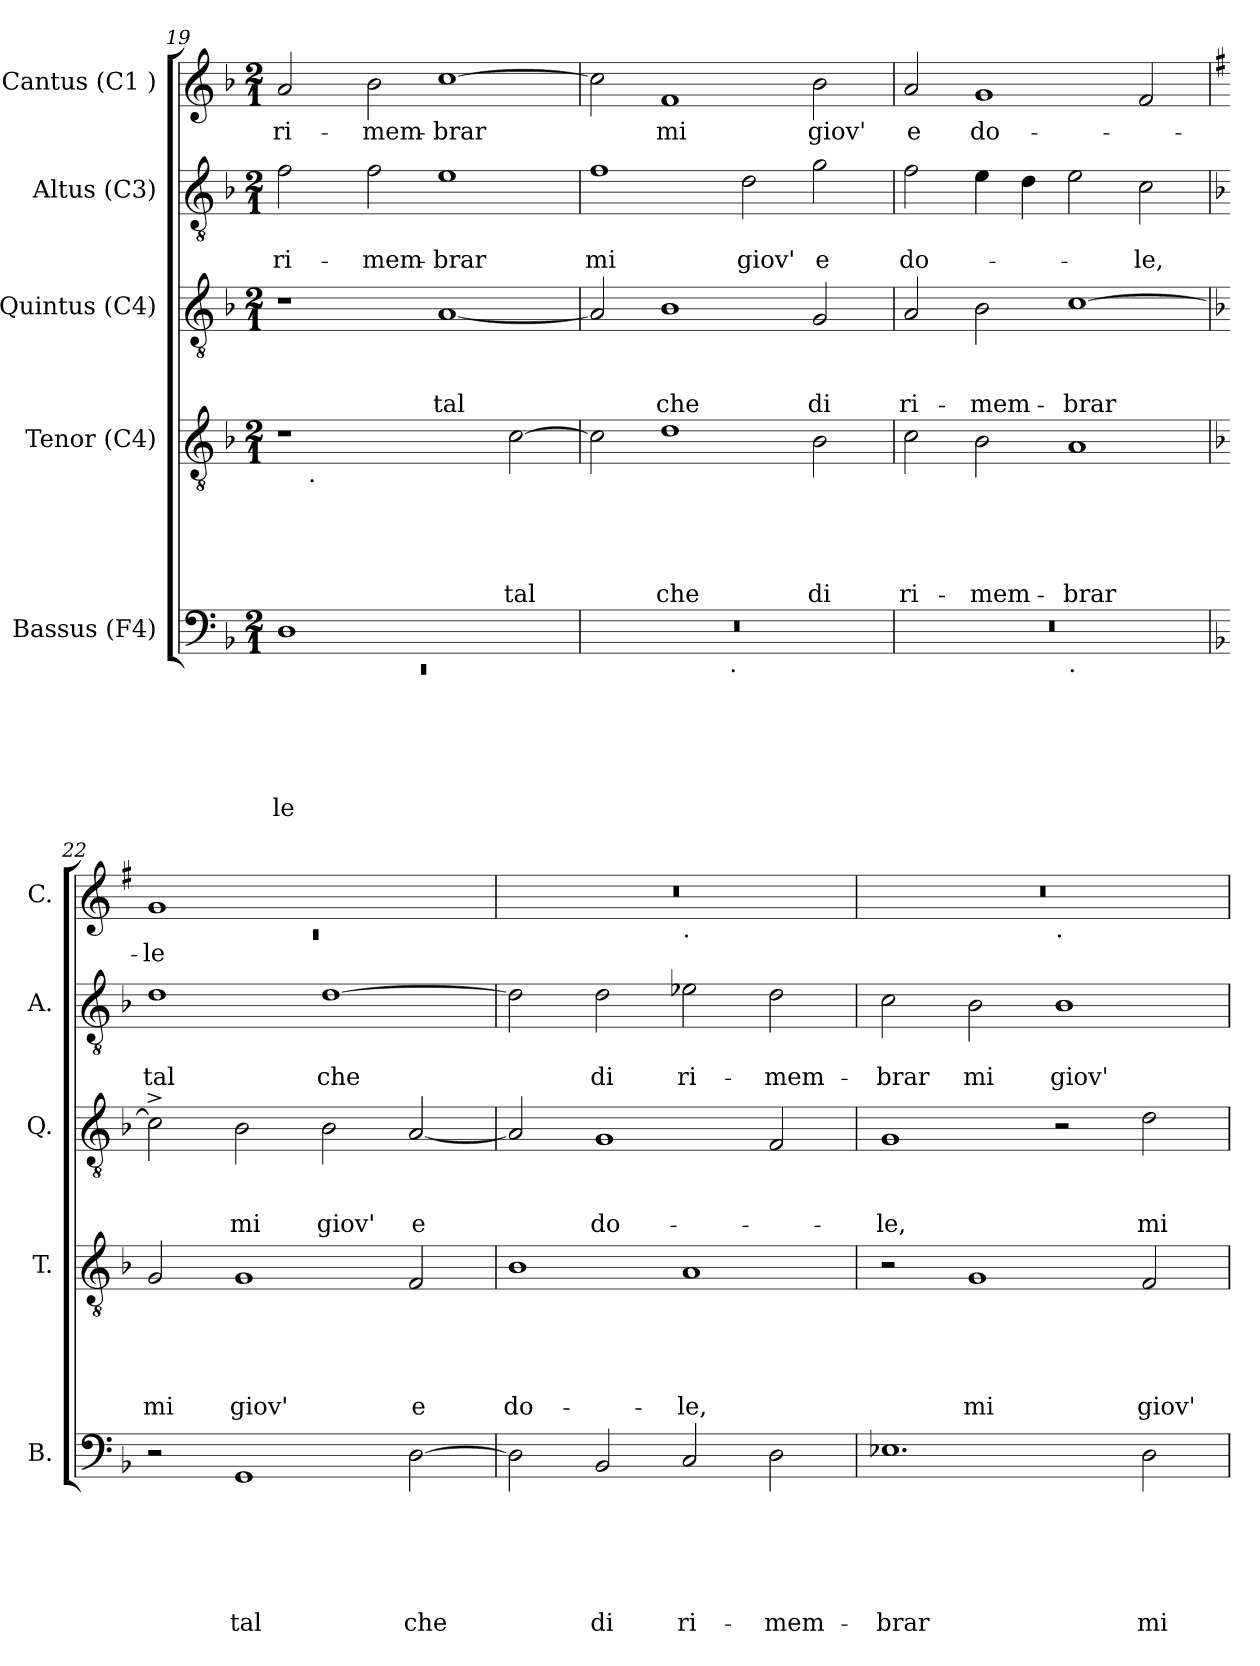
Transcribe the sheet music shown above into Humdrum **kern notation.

**kern	**text	**text	**text	**text	**text	**text	**kern	**text	**text	**text	**text	**text	**kern	**text	**text	**text	**kern	**text	**text	**kern	**text
*part5	*part5	*part5	*part5	*part5	*part5	*part5	*part4	*part4	*part4	*part4	*part4	*part4	*part3	*part3	*part3	*part3	*part2	*part2	*part2	*part1	*part1
*staff5	*staff5	*staff5	*staff5	*staff5	*staff5	*staff5	*staff4	*staff4	*staff4	*staff4	*staff4	*staff4	*staff3	*staff3	*staff3	*staff3	*staff2	*staff2	*staff2	*staff1	*staff1
*I"Bassus (F4)	*	*	*	*	*	*	*I"Tenor (C4)	*	*	*	*	*	*I"Quintus (C4)	*	*	*	*I"Altus (C3)	*	*	*I"Cantus (C1 )	*
*I'B.	*	*	*	*	*	*	*I'T.	*	*	*	*	*	*I'Q.	*	*	*	*I'A.	*	*	*I'C.	*
*clefF4	*	*	*	*	*	*	*clefGv2	*	*	*	*	*	*clefGv2	*	*	*	*clefGv2	*	*	*clefG2	*
*k[b-]	*	*	*	*	*	*	*k[b-]	*	*	*	*	*	*k[b-]	*	*	*	*k[b-]	*	*	*k[b-]	*
*F:	*	*	*	*	*	*	*F:	*	*	*	*	*	*F:	*	*	*	*F:	*	*	*F:	*
*M2/1	*	*	*	*	*	*	*M2/1	*	*	*	*	*	*M2/1	*	*	*	*M2/1	*	*	*M2/1	*
=19	=19	=19	=19	=19	=19	=19	=19	=19	=19	=19	=19	=19	=19	=19	=19	=19	=19	=19	=19	=19	=19
*^	*	*	*	*	*	*	*	*	*	*	*	*	*	*	*	*	*	*	*	*	*
!	!LO:N:vis=1	!	!	!	!	!	!LO:LY:b	!	!	!	!	!	!	!	!	!	!	!	!	!LO:LY:b	!	!LO:LY:b
*	*	*	*	*	*	*	*	*^	*	*	*	*	*	*	*	*	*	*	*	*	*	*
1D	0rEE	.	.	.	.	.	-le	1r	8ryy	.	.	.	.	.	1r	.	.	.	2f\	.	ri-	2a/	ri-
!	!	!	!	!	!	!	!	!	!LO:TX:b:t=.	!	!	!	!	!	!	!	!	!	!	!	!	!	!
.	.	.	.	.	.	.	.	.	1...ryy	.	.	.	.	.	.	.	.	.	.	.	.	.	.
!	!	!	!	!	!	!	!	!	!	!	!	!	!	!	!	!	!	!	!	!	!LO:LY:b	!	!LO:LY:b
.	.	.	.	.	.	.	.	.	.	.	.	.	.	.	.	.	.	.	2f\	.	-mem-	2b-\	-mem-
!	!	!	!	!	!	!	!	!	!	!	!	!	!	!	!	!	!	!LO:LY:b	!	!	!LO:LY:b	!	!LO:LY:b
1ryy	.	.	.	.	.	.	.	2ryy	.	.	.	.	.	.	[<1A	.	.	tal	1e	.	-brar	[>1cc	-brar
!	!	!	!	!	!	!	!	!	!	!	!	!	!	!LO:LY:b	!	!	!	!	!	!	!	!	!
.	.	.	.	.	.	.	.	[>2c\	.	.	.	.	.	tal	.	.	.	.	.	.	.	.	.
=20	=20	=20	=20	=20	=20	=20	=20	=20	=20	=20	=20	=20	=20	=20	=20	=20	=20	=20	=20	=20	=20	=20	=20
!	!	!	!	!	!	!	!	!	!	!	!	!	!	!	!	!	!	!	!	!	!LO:LY:b	!	!
*	*	*	*	*	*	*	*	*v	*v	*	*	*	*	*	*	*	*	*	*	*	*	*	*
0r	2ryy	.	.	.	.	.	.	2c\]	.	.	.	.	.	2A/]	.	.	.	1f	.	mi	2cc\]	.
!	!	!	!	!	!	!	!	!	!	!	!	!	!LO:LY:b	!	!	!	!LO:LY:b	!	!	!	!	!LO:LY:b
.	4...ryy	.	.	.	.	.	.	1d	.	.	.	.	che	1B-	.	.	che	.	.	.	1f	mi
!	!LO:TX:b:t=.	!	!	!	!	!	!	!	!	!	!	!	!	!	!	!	!	!	!	!	!	!
.	1ryy	.	.	.	.	.	.	.	.	.	.	.	.	.	.	.	.	.	.	.	.	.
!	!	!	!	!	!	!	!	!	!	!	!	!	!	!	!	!	!	!	!	!LO:LY:b	!	!
.	.	.	.	.	.	.	.	.	.	.	.	.	.	.	.	.	.	2d\	.	giov'	.	.
!	!	!	!	!	!	!	!	!	!	!	!	!	!LO:LY:b	!	!	!	!LO:LY:b	!	!	!LO:LY:b	!	!LO:LY:b
.	.	.	.	.	.	.	.	2B-\	.	.	.	.	di	2G/	.	.	di	2g\	.	e	2b-\	giov'
.	32ryy	.	.	.	.	.	.	.	.	.	.	.	.	.	.	.	.	.	.	.	.	.
!!LO:PB:g=z
=21	=21	=21	=21	=21	=21	=21	=21	=21	=21	=21	=21	=21	=21	=21	=21	=21	=21	=21	=21	=21	=21	=21
!	!	!	!	!	!	!	!	!	!	!	!	!	!LO:LY:b	!	!	!	!LO:LY:b	!	!	!LO:LY:b	!	!LO:LY:b
0r	1ryy	.	.	.	.	.	.	2c\	.	.	.	.	ri-	2A/	.	.	ri-	2f\	.	do-	2a/	e
!	!	!	!	!	!	!	!	!	!	!	!	!	!LO:LY:b	!	!	!	!LO:LY:b	!	!	!	!	!LO:LY:b
.	.	.	.	.	.	.	.	2B-\	.	.	.	.	-mem-	2B-\	.	.	-mem-	4e\	.	.	1g	do-
.	.	.	.	.	.	.	.	.	.	.	.	.	.	.	.	.	.	4d\	.	.	.	.
!	!LO:TX:b:t=.	!	!	!	!	!	!	!	!	!	!	!	!	!	!	!	!	!	!	!	!	!
!	!	!	!	!	!	!	!	!	!	!	!	!	!LO:LY:b	!	!	!	!LO:LY:b	!	!	!	!	!
.	1ryy	.	.	.	.	.	.	1A	.	.	.	.	-brar	[>1c	.	.	-brar	2e\	.	.	.	.
!	!	!	!	!	!	!	!	!	!	!	!	!	!	!	!	!	!	!	!	!LO:LY:b	!	!
.	.	.	.	.	.	.	.	.	.	.	.	.	.	.	.	.	.	2c\	.	-le,	2f/	.
*v	*v	*	*	*	*	*	*	*	*	*	*	*	*	*	*	*	*	*	*	*	*	*
=22	=22	=22	=22	=22	=22	=22	=22	=22	=22	=22	=22	=22	=22	=22	=22	=22	=22	=22	=22	=22	=22
*	*	*	*	*	*	*	*	*	*	*	*	*	*	*	*	*	*	*	*	*k[f#]	*
*	*	*	*	*	*	*	*	*	*	*	*	*	*	*	*	*	*	*	*	*G:	*
*^	*	*	*	*	*	*	*	*	*	*	*	*	*	*	*	*	*	*	*	*^	*
!	!	!	!	!	!	!	!	!	!	!	!	!	!LO:LY:b	!	!	!	!	!	!	!LO:LY:b	!	!LO:N:vis=1	!LO:LY:b
*v	*v	*	*	*	*	*	*	*	*	*	*	*	*	*	*	*	*	*	*	*	*	*	*
2r	.	.	.	.	.	.	2G/	.	.	.	.	mi	2c^>\]	.	.	.	1d	.	tal	1g	0rc	-le
!	!	!	!	!	!	!LO:LY:b	!	!	!	!	!	!LO:LY:b	!	!	!	!LO:LY:b	!	!	!	!	!	!
1GG	.	.	.	.	.	tal	1G	.	.	.	.	giov'	2B-\	.	.	mi	.	.	.	.	.	.
!	!	!	!	!	!	!	!	!	!	!	!	!	!	!	!	!LO:LY:b	!	!	!LO:LY:b	!	!	!
.	.	.	.	.	.	.	.	.	.	.	.	.	2B-\	.	.	giov'	[>1d	.	che	1ryy	.	.
!	!	!	!	!	!	!LO:LY:b	!	!	!	!	!	!LO:LY:b	!	!	!	!LO:LY:b:rj	!	!	!	!	!	!
[>2D\	.	.	.	.	.	che	2F/	.	.	.	.	e	[<2A/	.	.	e	.	.	.	.	.	.
=23	=23	=23	=23	=23	=23	=23	=23	=23	=23	=23	=23	=23	=23	=23	=23	=23	=23	=23	=23	=23	=23	=23
!	!	!	!	!	!	!	!	!	!	!	!	!LO:LY:b	!	!	!	!	!	!	!	!	!	!
2D\]	.	.	.	.	.	.	1B-	.	.	.	.	do-	2A/]	.	.	.	2d\]	.	.	0r	1ryy	.
!	!	!	!	!	!	!LO:LY:b	!	!	!	!	!	!	!	!	!	!LO:LY:b	!	!	!LO:LY:b	!	!	!
2BB-/	.	.	.	.	.	di	.	.	.	.	.	.	1G	.	.	do-	2d\	.	di	.	.	.
!	!	!	!	!	!	!	!	!	!	!	!	!	!	!	!	!	!	!	!	!	!LO:TX:b:t=.	!
!	!	!	!	!	!	!LO:LY:b	!	!	!	!	!	!LO:LY:b	!	!	!	!	!	!	!LO:LY:b	!	!	!
2C/	.	.	.	.	.	ri-	1A	.	.	.	.	-le,	.	.	.	.	2e-\	.	ri-	.	1ryy	.
!	!	!	!	!	!	!LO:LY:b	!	!	!	!	!	!	!	!	!	!	!	!	!LO:LY:b	!	!	!
2D\	.	.	.	.	.	-mem-	.	.	.	.	.	.	2F/	.	.	.	2d\	.	-mem-	.	.	.
=24	=24	=24	=24	=24	=24	=24	=24	=24	=24	=24	=24	=24	=24	=24	=24	=24	=24	=24	=24	=24	=24	=24
!	!	!	!	!	!	!LO:LY:b	!	!	!	!	!	!	!	!	!	!LO:LY:b	!	!	!LO:LY:b	!	!	!
1.E-	.	.	.	.	.	-brar	2r	.	.	.	.	.	1G	.	.	-le,	2c\	.	-brar	0r	1ryy	.
!	!	!	!	!	!	!	!	!	!	!	!	!LO:LY:b	!	!	!	!	!	!	!LO:LY:b	!	!	!
.	.	.	.	.	.	.	1G	.	.	.	.	mi	.	.	.	.	2B-\	.	mi	.	.	.
!	!	!	!	!	!	!	!	!	!	!	!	!	!	!	!	!	!	!	!	!	!LO:TX:b:t=.	!
!	!	!	!	!	!	!	!	!	!	!	!	!	!	!	!	!	!	!	!LO:LY:b	!	!	!
.	.	.	.	.	.	.	.	.	.	.	.	.	2r	.	.	.	1B-	.	giov'	.	1ryy	.
!	!	!	!	!	!	!LO:LY:b	!	!	!	!	!	!LO:LY:b	!	!	!	!LO:LY:b	!	!	!	!	!	!
2D\	.	.	.	.	.	mi	2F/	.	.	.	.	giov'	2d\	.	.	mi	.	.	.	.	.	.
*	*	*	*	*	*	*	*	*	*	*	*	*	*	*	*	*	*	*	*	*v	*v	*
=	=	=	=	=	=	=	=	=	=	=	=	=	=	=	=	=	=	=	=	=	=
*-	*-	*-	*-	*-	*-	*-	*-	*-	*-	*-	*-	*-	*-	*-	*-	*-	*-	*-	*-	*-	*-
